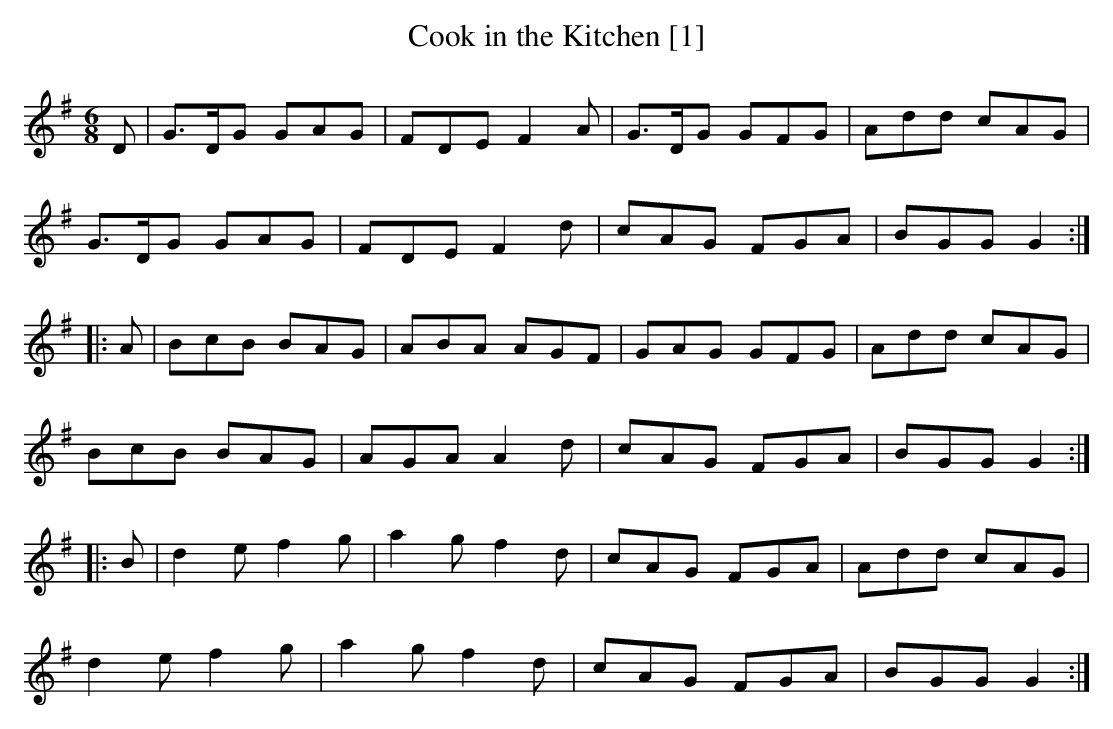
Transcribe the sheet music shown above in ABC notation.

X:1
T:Cook in the Kitchen [1]
M:6/8
L:1/8
K:G
D|G>DG GAG|FDE F2A|G>DG GFG|Add cAG|
G>DG GAG|FDE F2d|cAG FGA|BGG G2:|
|:A|BcB BAG|ABA AGF|GAG GFG|Add cAG|
BcB BAG|AGA A2d|cAG FGA|BGG G2:|
|:B|d2e f2g|a2g f2d|cAG FGA|Add cAG|
d2e f2g|a2g f2d|cAG FGA|BGG G2:|]
